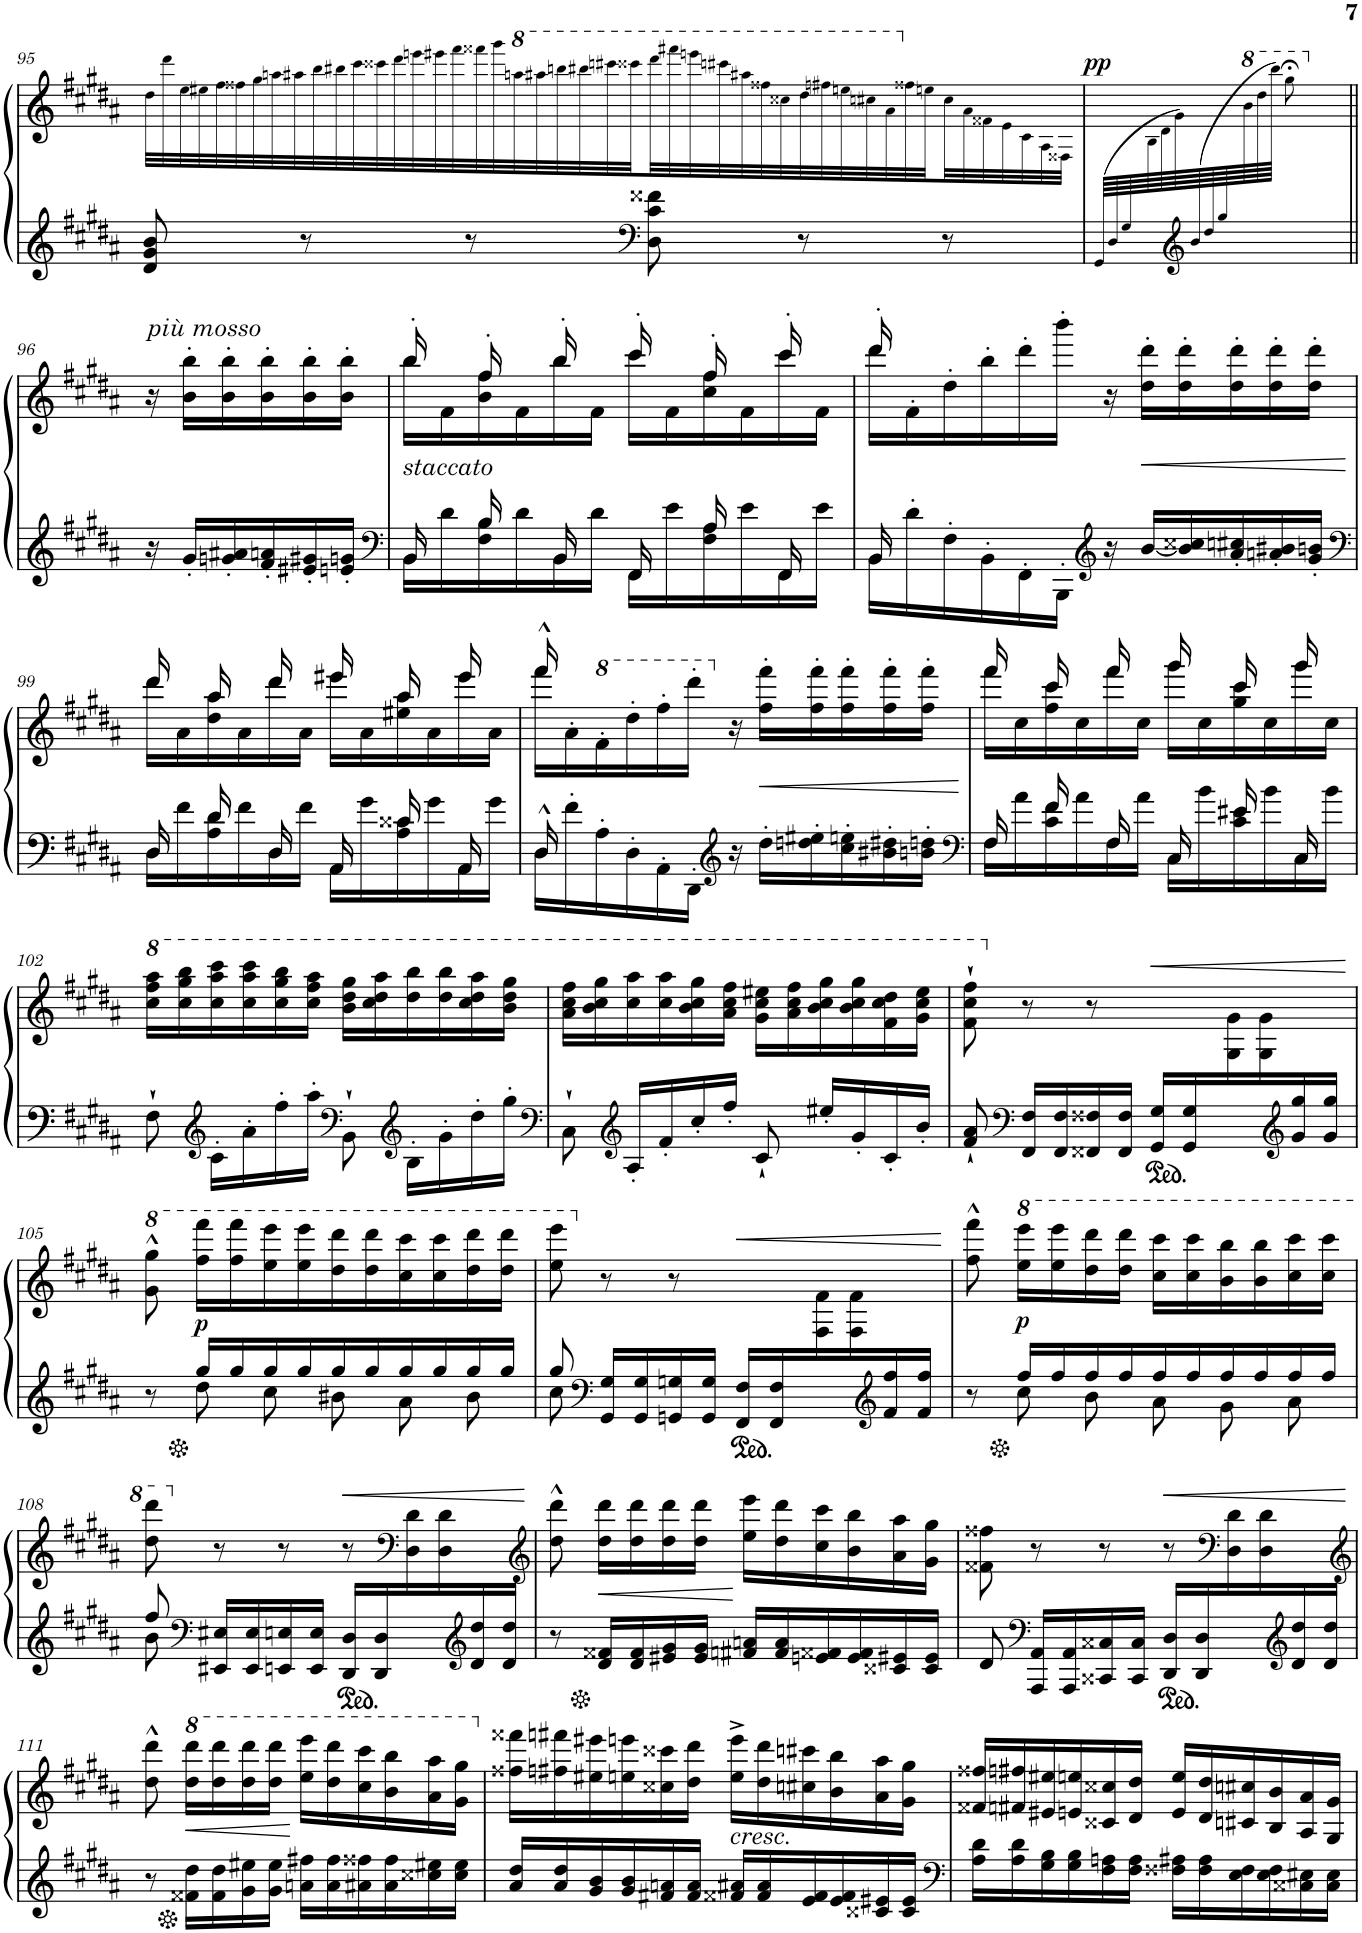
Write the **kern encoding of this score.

**kern	**kern	**dynam
*part1	*part1	*part1
*staff2	*staff1	*staff1/2
*I"Piano	*	*
*I'Pno.	*	*
!!LO:PB:g=z
*clefG2	*clefG2	*
*k[f#c#g#d#a#]	*k[f#c#g#d#a#]	*
*M6/8	*M6/8	*
*	*Xtuplet	*
=95	=95	=95
8d#/' 8g#/' 8b/'	200%3dd#!\LLL	.
.	200%3ddd#!\	.
.	200%3ee!\	.
.	200%3ee#X!\	.
.	200%3ff#!\	.
.	200%3ff##X!\	.
.	200%3gg#!\	.
.	200%3aan!\	.
.	200%3aa#X!\	.
8r	.	.
.	200%3bb!\	.
.	200%3bb#X!\	.
.	200%3ccc#!\	.
.	200%3ccc##X!\	.
.	200%3ddd#!\	.
.	200%3eeen!\	.
.	200%3eee#X!\	.
.	200%3fff#!\	.
8r	.	.
.	200%3fff##X!\	.
.	200%3ggg#!\	.
*	*8va	*
.	200%3aaan!\	.
.	200%3aaa#X!\	.
.	200%3bbbn!\	.
.	200%3bbb#X!\	.
.	200%3cccc#X!\	.
.	200%3cccc##X!\JJ	.
*clefF4	*	*
8D#\' 8c#\' 8f##X\'	56dddd#!\LL	.
.	56ffff#X!\	.
.	56eeeen!\	.
.	56cccc#X!\	.
.	56aaa#X!\	.
.	56fff##X!\	.
.	56ccc##X!\	.
8r	56ddd#!\	.
.	56fff#X!\	.
.	56eeen!\	.
.	56ccc#X!\	.
.	56aa#!\	.
*	*X8va	*
.	56ff##X!\	.
.	56een!\	.
8r	56cc#!\	.
.	56a#!\	.
.	56f##X!\	.
.	56e!\	.
.	56c#!\	.
.	56A#!\	.
.	56F##X!\JJJ	.
=96	=96	=96
*Xtuplet	*	*
*^	*	*
!	!	!	!LO:DY:a
(96GG#!/LLLL	16ryy	32ryy	pp
96D#!/	.	.	.
96G#!/	.	.	.
32ryy	.	96B!\	.
.	.	96d#!\	.
.	.	96g#!\)	.
*clefG2	*	*	*
(96b!/	16ryy	32ryy	.
96dd#!/	.	.	.
96gg#!/	.	.	.
*	*	*8va	*
8ryy	.	96bb!\	.
.	.	96ddd#!\	.
.	.	96bbb!\JJJJ)	.
.	8ryy	8ggg#;<!\	.
32ryy	.	.	.
*v	*v	*	*
!!LO:LB:g=z
=96||	=96||	=96||
*	*X8va	*
!	!LO:TX:a:i:t=più mosso	!
16r	16r	.
16g#'/LL	16b\' 16bb\'LL	.
16gn/' 16a#X/'	16b\' 16bb\'	.
16f#/' 16an/'	16b\' 16bb\'	.
16e#X/' 16g#X/'	16b\' 16bb\'	.
16en/' 16gn/'JJ	16b\' 16bb\'JJ	.
=97	=97	=97
*clefF4	*	*
*^	*^	*
!	!	!LO:TX:b:i:t=staccato	!	!
16BB'^^/	16BB'\LL	16bb'^^/	16bb\LL	.
16ryy	16d#'\	16ryy	16f#'\	.
16B'^^/	16F#\' 16B\'	16ff#'^^/	16b\' 16ff#\'	.
16ryy	16d#'\	16ryy	16f#'\	.
16BB'^^/	16BB'\	16bb'^^/	16bb\	.
16ryy	16d#'\JJ	16ryy	16f#'\JJ	.
16FF#'^^/	16FF#'\LL	16ccc#'^^/	16ccc#\LL	.
16ryy	16e'\	16ryy	16f#'\	.
16A#'^^/	16F#\' 16A#\'	16ff#'^^/	16cc#\' 16ff#\'	.
16ryy	16e'\	16ryy	16f#'\	.
16FF#'^^/	16FF#'\	16ccc#'^^/	16ccc#\	.
16ryy	16e'\JJ	16ryy	16f#'\JJ	.
=98	=98	=98	=98	=98
16BB^^/	16BB\LL	16ddd#'^^/	16ddd#\LL	.
16ryy	16d#'>\	16ryy	16f#'>\	.
4ryy	16F#'>\	4ryy	16dd#'>\	.
.	16BB'>\	.	16bb'>\	.
.	16FF#'>\	.	16ddd#'>\	.
.	16BBB'>\JJ	.	16bbb'>\JJ	.
*clefG2	*	*	*	*
16r	4.ryy	16r	4.ryy	.
!	!	!	!	!LO:HP:b
[16b/LL	.	16dd#\' 16ddd#\'LL	.	<
16b/]' 16cc##X/'	.	16dd#\' 16ddd#\'	.	.
16a#/' 16cc#X/'	.	16dd#\' 16ddd#\'	.	.
16an/' 16b#X/'	.	16dd#\' 16ddd#\'	.	.
16g#/' 16bn/'JJ	.	16dd#\' 16ddd#\'JJ	.	.
*v	*v	*	*	*
*	*v	*v	*
.	.	[
!!LO:LB:g=z
=99	=99	=99
*clefF4	*	*
*^	*^	*
16D#'^^/	16D#'\LL	16ddd#'^^/	16ddd#'\LL	.
16ryy	16f#'\	16ryy	16a#'\	.
16d#'^^/	16A#\' 16d#\'	16aa#'^^/	16dd#\' 16aa#\'	.
16ryy	16f#'\	16ryy	16a#'\	.
16D#'^^/	16D#'\	16ddd#'^^/	16ddd#'\	.
16ryy	16f#'\JJ	16ryy	16a#'\JJ	.
16AA#'^^/	16AA#'\LL	16eee#X'^^/	16eee#'\LL	.
16ryy	16g#'\	16ryy	16a#'\	.
16c##X'^^/	16A#\' 16c##\'	16aa#'^^/	16ee#X\' 16aa#\'	.
16ryy	16g#'\	16ryy	16a#'\	.
16AA#'^^/	16AA#'\	16eee#'^^/	16eee#'\	.
16ryy	16g#'\JJ	16ryy	16a#'\JJ	.
=100	=100	=100	=100	=100
16D#^^/	16D#\LL	16fff#^^/	16fff#\LL	.
16ryy	16f#'>\	16ryy	16a#'>\	.
*	*	*8va	*	*
8ryy	16A#'>\	8ryy	16ff#'>\	.
.	16D#'>\	.	16ddd#'>\	.
8ryy	16AA#'>\	8ryy	16fff#'>\	.
.	16DD#'>\JJ	.	16dddd#'>\JJ	.
*clefG2	*	*	*	*
*	*	*X8va	*	*
16r	4.ryy	16r	4.ryy	.
!	!	!	!	!LO:HP:b
16dd#'\LL	.	16ff#\' 16fff#\'LL	.	<
16ddn\' 16ee#X\'	.	16ff#\' 16fff#\'	.	.
16cc#\' 16een\'	.	16ff#\' 16fff#\'	.	.
16b#X\' 16dd#X\'	.	16ff#\' 16fff#\'	.	.
16bn\' 16ddn\'JJ	.	16ff#\' 16fff#\'JJ	.	.
*v	*v	*	*	*
*	*v	*v	*
.	.	[
=101	=101	=101
*clefF4	*	*
*^	*^	*
16F#'^^/	16F#'\LL	16fff#'^^/	16fff#'\LL	.
16ryy	16a#'\	16ryy	16cc#'\	.
16f#'^^/	16c#\' 16f#\'	16ccc#'^^/	16ff#\' 16ccc#\'	.
16ryy	16a#'\	16ryy	16cc#'\	.
16F#'^^/	16F#'\	16fff#'^^/	16fff#'\	.
16ryy	16a#'\JJ	16ryy	16cc#'\JJ	.
16C#'^^/	16C#'\LL	16ggg#'^^/	16ggg#'\LL	.
16ryy	16b'\	16ryy	16cc#'\	.
16e#X'^^/	16c#\' 16e#\'	16ccc#'^^/	16gg#\' 16ccc#\'	.
16ryy	16b'\	16ryy	16cc#'\	.
16C#'^^/	16C#'\	16ggg#'^^/	16ggg#'\	.
16ryy	16b'\JJ	16ryy	16cc#'\JJ	.
*v	*v	*	*	*
*	*v	*v	*
!!LO:LB:g=z
=102	=102	=102
*	*8va	*
8F#`\	16ccc#\' 16fff#\' 16aaa#\'LL	.
.	16ccc#\' 16ggg#\' 16bbb\'	.
*clefG2	*	*
16c#'\LL	16ccc#\' 16aaa#\' 16cccc#\'	.
16a#'\	16ccc#\' 16aaa#\' 16cccc#\'	.
16ff#'\	16ccc#\' 16ggg#\' 16bbb\'	.
16aa#'\JJ	16ccc#\' 16fff#\' 16aaa#\'JJ	.
*clefF4	*	*
8BB`\	16bb\' 16ddd#\' 16ggg#\'LL	.
.	16ccc#\' 16ddd#\' 16aaa#\'	.
*clefG2	*	*
16B'\LL	16ddd#\' 16bbb\'	.
16g#'\	16ddd#\' 16bbb\'	.
16dd#'\	16ccc#\' 16ddd#\' 16aaa#\'	.
16gg#'\JJ	16bb\' 16ddd#\' 16ggg#\'JJ	.
=103	=103	=103
*clefF4	*	*
8C#`\	16aa#\' 16ccc#\' 16fff#\'LL	.
.	16bb\' 16ccc#\' 16ggg#\'	.
*clefG2	*	*
16A#'/LL	16ccc#\' 16aaa#\'	.
16f#'/	16ccc#\' 16aaa#\'	.
16cc#'/	16bb\' 16ccc#\' 16ggg#\'	.
16ff#'/JJ	16aa#\' 16ccc#\' 16fff#\'JJ	.
8c#`/	16gg#\' 16ccc#\' 16eee#X\'LL	.
.	16aa#\' 16ccc#\' 16fff#\'	.
16ee#X'/LL	16bb\' 16ccc#\' 16ggg#\'	.
16g#'/	16bb\' 16ccc#\' 16ggg#\'	.
16c#'/	16ff#\' 16ccc#\' 16ddd#\'	.
16b'/JJ	16gg#\' 16ccc#\' 16eee#\'JJ	.
=104	=104	=104
*	*^	*
8f#/` 8a#/`	8ff#\` 8ccc#\` 8fff#\`	2ryy	.
*clefF4	*	*	*
*	*X8va	*	*
16FF#/ 16F#/LL	8r	.	.
16FF#/ 16F#/	.	.	.
16FF##X/ 16F##X/	8r	.	.
16FF##/ 16F##/JJ	.	.	.
!	!	!	!LO:HP:b
16GG#/ 16G#/LL	4ryy	.	<
16GG#/ 16G#/	.	.	.
8ryy	.	16G#\ 16g#\	.
.	.	16G#\ 16g#\	.
*clefG2	*	*	*
16g#/ 16gg#/	8ryy	8ryy	.
16g#/ 16gg#/JJ	.	.	.
*	*v	*v	*
.	.	[
!!LO:LB:g=z
=105	=105	=105
*^	*	*
*	*	*8va	*
8r	8ryy	8gg#\^^ 8ggg#\^^	.
!	!	!	!LO:DY:b
16gg#/LL	8dd#\	16fff#\ 16ffff#\LL	p
16gg#/	.	16fff#\ 16ffff#\	.
16gg#/	8cc#\	16eee\ 16eeee\	.
16gg#/	.	16eee\ 16eeee\	.
16gg#/	8b#X\	16ddd#\ 16dddd#\	.
16gg#/	.	16ddd#\ 16dddd#\	.
16gg#/	8a#\	16ccc#\ 16cccc#\	.
16gg#/	.	16ccc#\ 16cccc#\	.
16gg#/	8b#\	16ddd#\ 16dddd#\	.
16gg#/JJ	.	16ddd#\ 16dddd#\JJ	.
=106	=106	=106	=106
*	*	*^	*
8gg#/	8cc#\	8eee\ 8eeee\	2ryy	.
*clefF4	*	*	*	*
*	*	*X8va	*	*
16GG#/ 16G#/LL	2ryy	8r	.	.
16GG#/ 16G#/	.	.	.	.
16GGn/ 16Gn/	.	8r	.	.
16GG/ 16G/JJ	.	.	.	.
!	!	!	!	!LO:HP:b
16FF#/ 16F#/LL	.	4ryy	.	<
16FF#/ 16F#/	.	.	.	.
8ryy	.	.	16F#\ 16f#\	.
.	.	.	16F#\ 16f#\	.
*clefG2	*	*	*	*
16f#/ 16ff#/	8ryy	8ryy	8ryy	.
16f#/ 16ff#/JJ	.	.	.	.
*v	*v	*	*	*
*	*v	*v	*
.	.	[
=107	=107	=107
*^	*	*
8r	8ryy	8ff#\^^ 8fff#\^^	.
*	*	*8va	*
!	!	!	!LO:DY:b
16ff#/LL	8cc#\	16eee\ 16eeee\LL	p
16ff#/	.	16eee\ 16eeee\	.
16ff#/	8b\	16ddd#\ 16dddd#\	.
16ff#/	.	16ddd#\ 16dddd#\JJ	.
16ff#/	8a#\	16ccc#\ 16cccc#\LL	.
16ff#/	.	16ccc#\ 16cccc#\	.
16ff#/	8g#\	16bb\ 16bbb\	.
16ff#/	.	16bb\ 16bbb\	.
16ff#/	8a#\	16ccc#\ 16cccc#\	.
16ff#/JJ	.	16ccc#\ 16cccc#\JJ	.
!!LO:LB:g=z
=108	=108	=108	=108
*	*	*^	*
8ff#/	8b\	8ddd#\ 8dddd#\	2ryy	.
*clefF4	*	*	*	*
*	*	*X8va	*	*
16EE#X/ 16E#X/LL	2ryy	8r	.	.
16EE#/ 16E#/	.	.	.	.
16EEn/ 16En/	.	8r	.	.
16EE/ 16E/JJ	.	.	.	.
!	!	!	!	!LO:HP:b
16DD#/ 16D#/LL	.	8r	.	<
16DD#/ 16D#/	.	.	.	.
*	*	*clefF4	*	*
8ryy	.	8ryy	16D#\ 16d#\	.
.	.	.	16D#\ 16d#\	.
*clefG2	*	*	*	*
16d#/ 16dd#/	8ryy	8ryy	8ryy	.
16d#/ 16dd#/JJ	.	.	.	.
*v	*v	*	*	*
*	*v	*v	*
.	.	[
=109	=109	=109
*	*clefG2	*
8r	8dd#\^^ 8ddd#\^^	.
!	!	!LO:HP:b
16d#/ 16f##X/LL	16dd#\ 16ddd#\LL	<
16d#/ 16f##/	16dd#\ 16ddd#\	.
16e#X/ 16g#/	16dd#\ 16ddd#\	.
16e#/ 16g#/JJ	16dd#\ 16ddd#\JJ	.
16f#X/ 16an/LL	16ee\ 16eee\LL	[
16f#/ 16a/	16dd#\ 16ddd#\	.
16en/ 16f##X/	16cc#\ 16ccc#\	.
16e/ 16f##/	16b\ 16bb\	.
16c##X/ 16e#X/	16a#\ 16aa#\	.
16c##/ 16e#/JJ	16g#\ 16gg#\JJ	.
=110	=110	=110
*	*^	*
8d#/	8f##X\ 8ff##X\	2ryy	.
*clefF4	*	*	*
16AAA#/ 16AA#/LL	8r	.	.
16AAA#/ 16AA#/	.	.	.
16CC##X/ 16C##X/	8r	.	.
16CC##/ 16C##/JJ	.	.	.
!	!	!	!LO:HP:b
16DD#/ 16D#/LL	8r	.	<
16DD#/ 16D#/	.	.	.
*	*clefF4	*	*
8ryy	8ryy	16D#\ 16d#\	.
.	.	16D#\ 16d#\	.
*clefG2	*	*	*
16d#/ 16dd#/	8ryy	8ryy	.
16d#/ 16dd#/JJ	.	.	.
*	*v	*v	*
.	.	[
!!LO:LB:g=z
=111	=111	=111
*	*clefG2	*
8r	8dd#\^^ 8ddd#\^^	.
!	!	!LO:HP:b
16f##X\ 16dd#\LL	16ddd#\ 16dddd#\LL	<
*	*8va	*
16f##\ 16dd#\	16ddd#\ 16dddd#\	.
16g#\ 16ee#X\	16ddd#\ 16dddd#\	.
16g#\ 16ee#\JJ	16ddd#\ 16dddd#\JJ	.
16an\ 16ff#X\LL	16eee\ 16eeee\LL	[
16a\ 16ff#\	16ddd#\ 16dddd#\	.
16a#X\ 16ff##X\	16ccc#\ 16cccc#\	.
16a#\ 16ff##\	16bb\ 16bbb\	.
16cc##X\ 16ee#X\	16aa#\ 16aaa#\	.
16cc##\ 16ee#\JJ	16gg#\ 16ggg#\JJ	.
=112	=112	=112
*	*X8va	*
16a#/ 16dd#/LL	16ff##X\ 16fff##X\LL	.
16a#/ 16dd#/	16ff#X\ 16fff#X\	.
16g#/ 16b/	16ee#X\ 16eee#X\	.
16g#/ 16b/	16een\ 16eeen\	.
16f#X/ 16an/	16cc##X\ 16ccc##X\	.
16f#/ 16a/JJ	16dd#\ 16ddd#\JJ	.
!	!LO:TX:b:i:t=cresc.	!
16f##X/ 16a#X/LL	16ee\^ 16eee\^LL	.
16f##/ 16a#/	16dd#\ 16ddd#\	.
16e/ 16f##/	16cc#X\ 16ccc#X\	.
16e/ 16f##/	16b\ 16bb\	.
16c##X/ 16e#X/	16a#\ 16aa#\	.
16c##/ 16e#/JJ	16g#\ 16gg#\JJ	.
=113	=113	=113
*clefF4	*	*
16A#\ 16d#\LL	16f##X/ 16ff##X/LL	.
16A#\ 16d#\	16f#X/ 16ff#X/	.
16G#\ 16B\	16e#X/ 16ee#X/	.
16G#\ 16B\	16en/ 16een/	.
16F#\ 16An\	16c##X/ 16cc##X/	.
16F#\ 16A\JJ	16d#/ 16dd#/JJ	.
16F##X\ 16A#X\LL	16e/ 16ee/LL	.
16F##\ 16A#\	16d#/ 16dd#/	.
16E\ 16F##\	16c#X/ 16cc#X/	.
16E\ 16F##\	16B/ 16b/	.
16C##X\ 16E#X\	16A#/ 16a#/	.
16C##\ 16E#\JJ	16G#/ 16g#/JJ	.
=	=	=
*-	*-	*-
